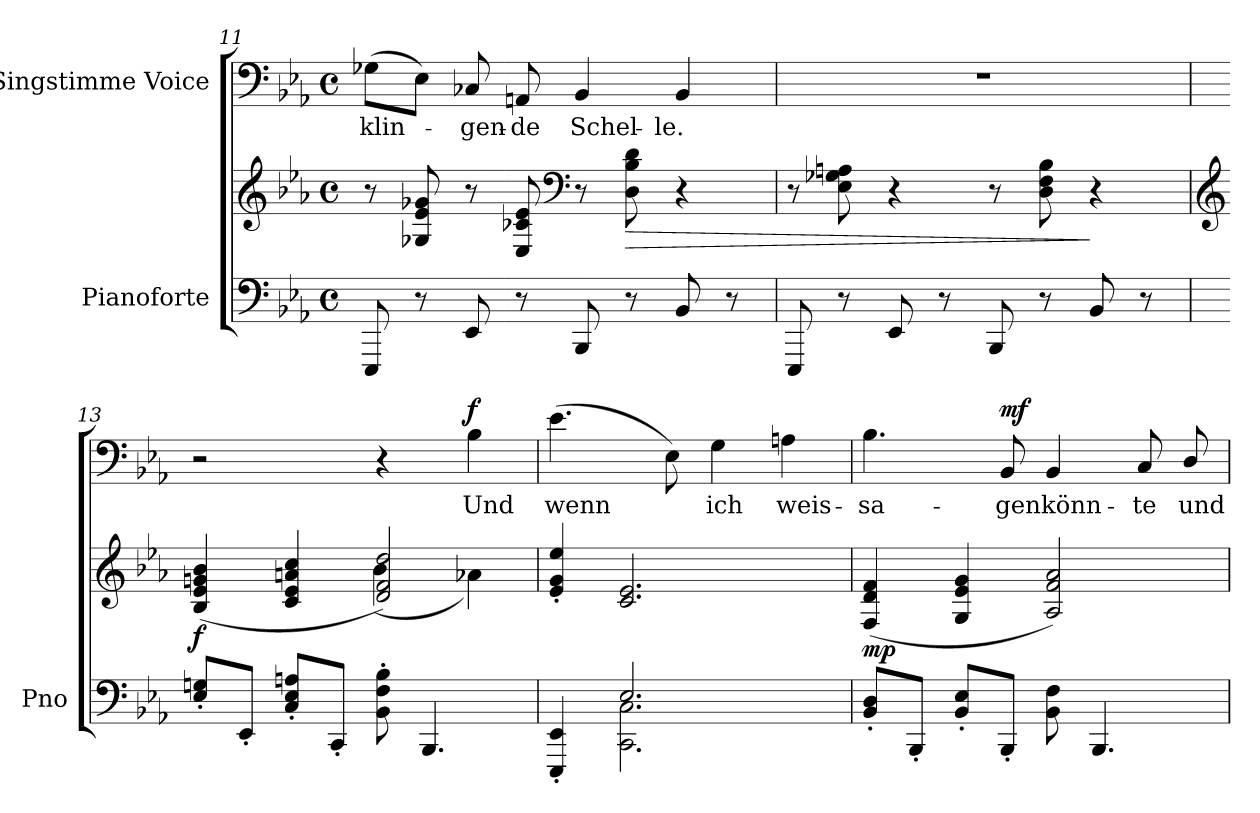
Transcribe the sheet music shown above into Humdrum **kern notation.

**kern	**kern	**dynam	**kern	**text	**dynam
*part2	*part2	*part2	*part1	*part1	*part1
*staff3	*staff2	*staff2/3	*staff1	*staff1	*staff1
*I"Pianoforte	*	*	*I"Singstimme Voice	*	*
*I'Pno	*	*	*	*	*
*clefF4	*clefG2	*	*clefF4	*	*
*k[b-e-a-]	*k[b-e-a-]	*	*k[b-e-a-]	*	*
*M4/4	*M4/4	*	*M4/4	*	*
*met(c)	*met(c)	*	*met(c)	*	*
=11	=11	=11	=11	=11	=11
!	!	!	!	!LO:LY:b	!
8EEE-/	8r	.	(>8G-X\L	klin-	.
8r	8G-X/ 8e-/ 8g-X/	.	8E-\J)	.	.
!	!	!	!	!LO:LY:b	!
8EE-/	8r	.	8C-X/	-gen-	.
!	!	!	!	!LO:LY:b	!
8r	8E-/ 8c-X/ 8e-/	.	8AAn/	-de	.
*	*clefF4	*	*	*	*
!	!	!	!	!LO:LY:b	!
8BBB-/	8r	.	4BB-/	Schel-	.
!	!	!LO:HP:b	!	!	!
8r	8D\ 8B-\ 8d\	>	.	.	.
!	!	!	!	!LO:LY:b	!
8BB-/	4r	.	4BB-/	-le.	.
8r	.	.	.	.	.
!!LO:LB:g=z
=12	=12	=12	=12	=12	=12
8EEE-/	8r	.	1r	.	.
8r	8E-\ 8G-X\ 8An\	.	.	.	.
8EE-/	4r	.	.	.	.
8r	.	.	.	.	.
8BBB-/	8r	.	.	.	.
8r	8D\ 8F\ 8B-\	.	.	.	.
8BB-/	4r	]	.	.	.
8r	.	.	.	.	.
=13	=13	=13	=13	=13	=13
*	*clefG2	*	*	*	*
*	*^	*	*	*	*
!	!	!	!LO:DY:b	!	!	!
8E-/' 8Gn/'L	(>4B-/ 4e-/ 4gn/ 4b-/	2ryy	f	2r	.	.
8EE-'/J	.	.	.	.	.	.
8C/' 8E-/' 8An/'L	4c/ 4e-/ 4an/ 4cc/	.	.	.	.	.
8CC'/J	.	.	.	.	.	.
8BB-\' 8F\' 8B-\'	2d/ 2f/ 2dd/)	(<4b-\	.	4r	.	.
4.BBB-/	.	.	.	.	.	.
!	!	!	!	!	!LO:LY:b	!LO:DY:a
.	.	4a-X\)	.	4B-\	Und	f
=14	=14	=14	=14	=14	=14	=14
*^	*	*	*	*	*	*
!	!	!	!	!	!	!LO:LY:b	!
*	*	*v	*v	*	*	*	*
4ryy	4EEE-/' 4EE-/'	4e-/' 4g/' 4ee-/'	.	(>4.e-\	wenn	.
2.E-/	2.CC\ 2.C\	2.c/ 2.e-/	.	.	.	.
.	.	.	.	8E-\)	.	.
!	!	!	!	!	!LO:LY:b	!
.	.	.	.	4G\	ich	.
!	!	!	!	!	!LO:LY:b	!
.	.	.	.	4An\	weis-	.
*v	*v	*	*	*	*	*
=15	=15	=15	=15	=15	=15
!	!	!LO:DY:b	!	!LO:LY:b	!
8BB-/' 8D/'L	(>4F/ 4d/ 4f/	mp	4.B-\	-sa-	.
8BBB-'/J	.	.	.	.	.
8BB-/' 8E-/'L	4G/ 4e-/ 4g/	.	.	.	.
!	!	!	!	!LO:LY:b	!LO:DY:a
8BBB-'/J	.	.	8BB-/	-gen	mf
!	!	!	!	!LO:LY:b	!
8BB-\ 8F\	2A-/ 2f/ 2a-/)	.	4BB-/	könn-	.
4.BBB-/	.	.	.	.	.
!	!	!	!	!LO:LY:b	!
.	.	.	8C/	-te	.
!	!	!	!	!LO:LY:b	!
.	.	.	8D/	und	.
=	=	=	=	=	=
*-	*-	*-	*-	*-	*-
